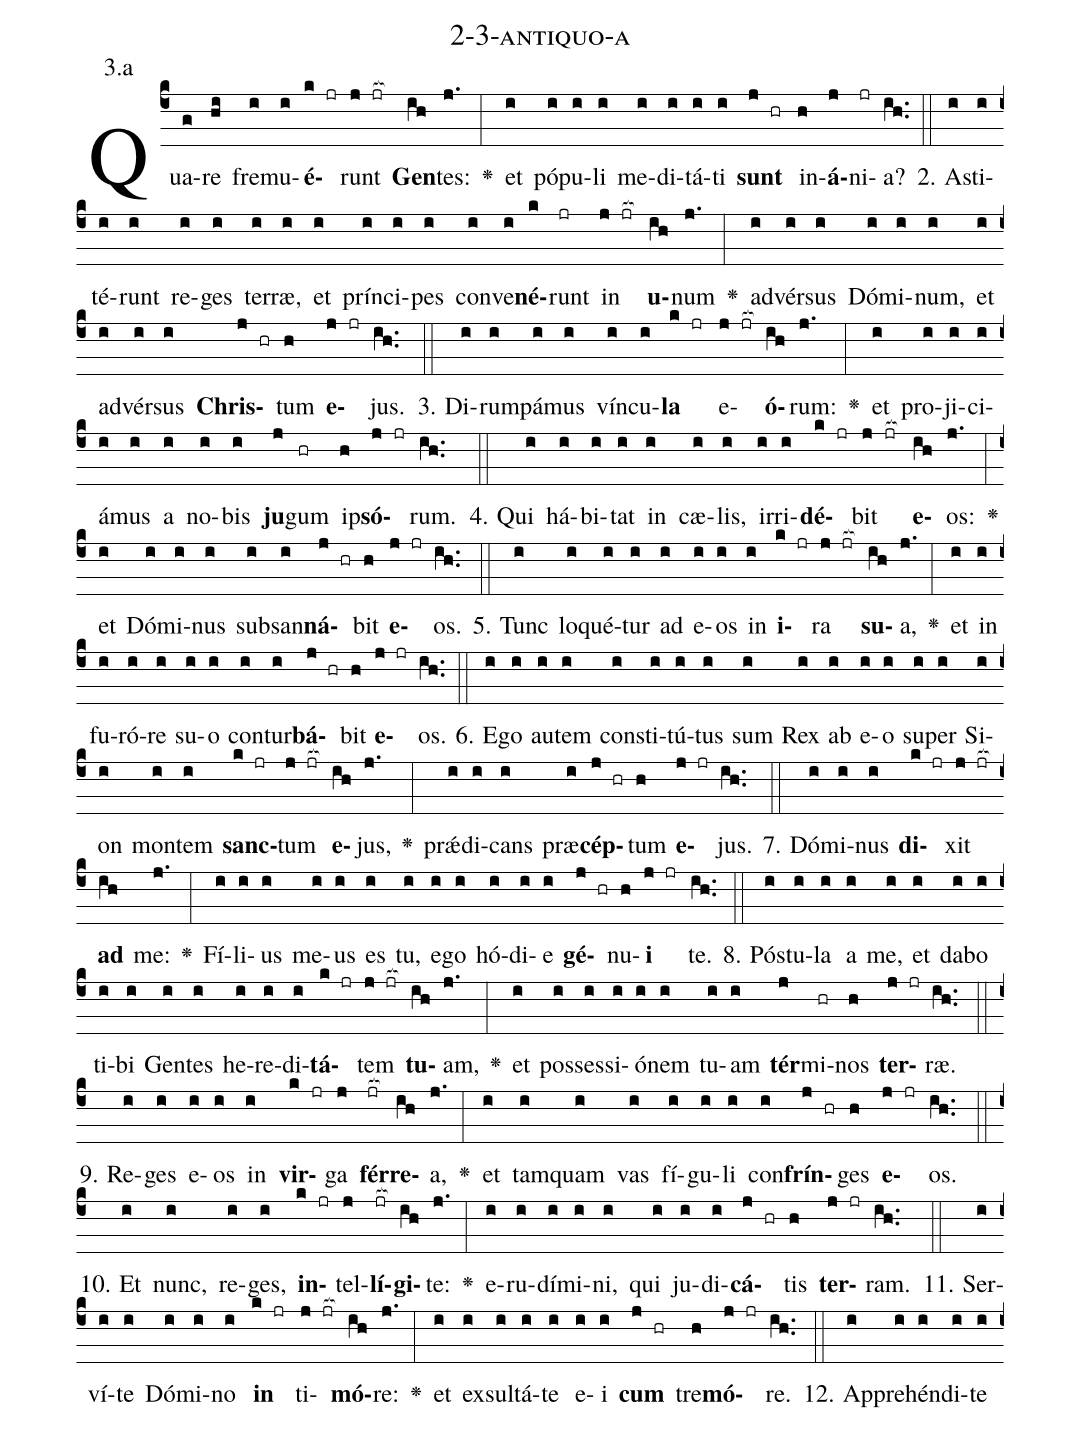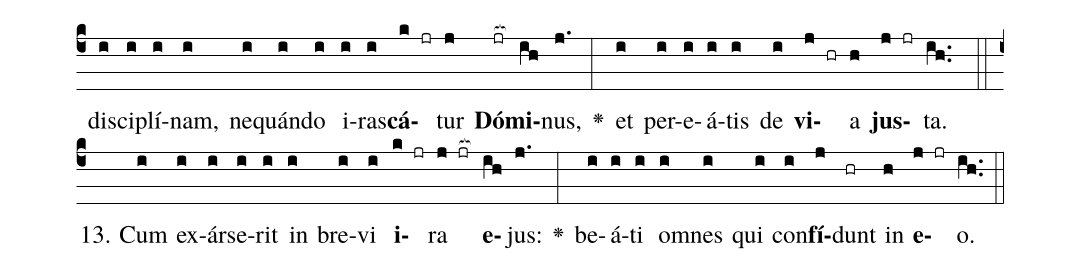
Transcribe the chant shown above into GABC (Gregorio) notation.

name: 2-3-antiquo-a;
annotation: 3.a;
%%
(c4)Qua(g)re(hi) fre(i)mu(i)<b>é</b>(k jr)runt(j jr[ocb:1{]) <b>Gen</b>(ih[ocb:0}])tes:(j.) <v>\greheightstar</v>(:) et(i) pó(i)pu(i)li(i) me(i)di(i)tá(i)ti(i) <b>sunt</b>(j hr) in(h)<b>á</b>(j)ni(jr)a?(ih..) (::)
2. A(i)sti(i)té(i)runt(i) re(i)ges(i) ter(i)ræ,(i) et(i) prín(i)ci(i)pes(i) con(i)ve(i)<b>né</b>(k)runt(jr) in(j jr[ocb:1{]) <b>u</b>(ih[ocb:0}])num(j.) <v>\greheightstar</v>(:) ad(i)vér(i)sus(i) Dó(i)mi(i)num,(i) et(i) ad(i)vér(i)sus(i) <b>Chris</b>(j hr)tum(h) <b>e</b>(j jr)jus.(ih..) (::)
3. Di(i)rum(i)pá(i)mus(i) vín(i)cu(i)<b>la</b>(k jr) e(j jr[ocb:1{])<b>ó</b>(ih[ocb:0}])rum:(j.) <v>\greheightstar</v>(:) et(i) pro(i)ji(i)ci(i)á(i)mus(i) a(i) no(i)bis(i) <b>ju</b>(j)gum(hr) ip(h)<b>só</b>(j jr)rum.(ih..) (::)
4. Qui(i) há(i)bi(i)tat(i) in(i) cæ(i)lis,(i) ir(i)ri(i)<b>dé</b>(k jr)bit(j jr[ocb:1{]) <b>e</b>(ih[ocb:0}])os:(j.) <v>\greheightstar</v>(:) et(i) Dó(i)mi(i)nus(i) sub(i)san(i)<b>ná</b>(j hr)bit(h) <b>e</b>(j jr)os.(ih..) (::)
5. Tunc(i) lo(i)qué(i)tur(i) ad(i) e(i)os(i) in(i) <b>i</b>(k jr)ra(j jr[ocb:1{]) <b>su</b>(ih[ocb:0}])a,(j.) <v>\greheightstar</v>(:) et(i) in(i) fu(i)ró(i)re(i) su(i)o(i) con(i)tur(i)<b>bá</b>(j hr)bit(h) <b>e</b>(j jr)os.(ih..) (::)
6. E(i)go(i) au(i)tem(i) con(i)sti(i)tú(i)tus(i) sum(i) Rex(i) ab(i) e(i)o(i) su(i)per(i) Si(i)on(i) mon(i)tem(i) <b>sanc</b>(k jr)tum(j jr[ocb:1{]) <b>e</b>(ih[ocb:0}])jus,(j.) <v>\greheightstar</v>(:) prǽ(i)di(i)cans(i) præ(i)<b>cép</b>(j hr)tum(h) <b>e</b>(j jr)jus.(ih..) (::)
7. Dó(i)mi(i)nus(i) <b>di</b>(k jr)xit(j jr[ocb:1{]) <b>ad</b>(ih[ocb:0}]) me:(j.) <v>\greheightstar</v>(:) Fí(i)li(i)us(i) me(i)us(i) es(i) tu,(i) e(i)go(i) hó(i)di(i)e(i) <b>gé</b>(j hr)nu(h)<b>i</b>(j jr) te.(ih..) (::)
8. Pós(i)tu(i)la(i) a(i) me,(i) et(i) da(i)bo(i) ti(i)bi(i) Gen(i)tes(i) he(i)re(i)di(i)<b>tá</b>(k jr)tem(j jr[ocb:1{]) <b>tu</b>(ih[ocb:0}])am,(j.) <v>\greheightstar</v>(:) et(i) pos(i)ses(i)si(i)ó(i)nem(i) tu(i)am(i) <b>tér</b>(j)mi(hr)nos(h) <b>ter</b>(j jr)ræ.(ih..) (::)
9. Re(i)ges(i) e(i)os(i) in(i) <b>vir</b>(k jr)ga(j) <b>fér</b>(jr[ocb:1{])<b>re</b>(ih[ocb:0}])a,(j.) <v>\greheightstar</v>(:) et(i) tam(i)quam(i) vas(i) fí(i)gu(i)li(i) con(i)<b>frín</b>(j hr)ges(h) <b>e</b>(j jr)os.(ih..) (::)
10. Et(i) nunc,(i) re(i)ges,(i) <b>in</b>(k jr)tel(j)<b>lí</b>(jr[ocb:1{])<b>gi</b>(ih[ocb:0}])te:(j.) <v>\greheightstar</v>(:) e(i)ru(i)dí(i)mi(i)ni,(i) qui(i) ju(i)di(i)<b>cá</b>(j hr)tis(h) <b>ter</b>(j jr)ram.(ih..) (::)
11. Ser(i)ví(i)te(i) Dó(i)mi(i)no(i) <b>in</b>(k jr) ti(j jr[ocb:1{])<b>mó</b>(ih[ocb:0}])re:(j.) <v>\greheightstar</v>(:) et(i) ex(i)sul(i)tá(i)te(i) e(i)i(i) <b>cum</b>(j hr) tre(h)<b>mó</b>(j jr)re.(ih..) (::)
12. Ap(i)pre(i)hén(i)di(i)te(i) di(i)sci(i)plí(i)nam,(i) ne(i)quán(i)do(i) i(i)ras(i)<b>cá</b>(k jr)tur(j) <b>Dó</b>(jr[ocb:1{])<b>mi</b>(ih[ocb:0}])nus,(j.) <v>\greheightstar</v>(:) et(i) per(i)e(i)á(i)tis(i) de(i) <b>vi</b>(j hr)a(h) <b>jus</b>(j jr)ta.(ih..) (::)
13. Cum(i) ex(i)ár(i)se(i)rit(i) in(i) bre(i)vi(i) <b>i</b>(k jr)ra(j jr[ocb:1{]) <b>e</b>(ih[ocb:0}])jus:(j.) <v>\greheightstar</v>(:) be(i)á(i)ti(i) om(i)nes(i) qui(i) con(i)<b>fí</b>(j)dunt(hr) in(h) <b>e</b>(j jr)o.(ih..) (::)
